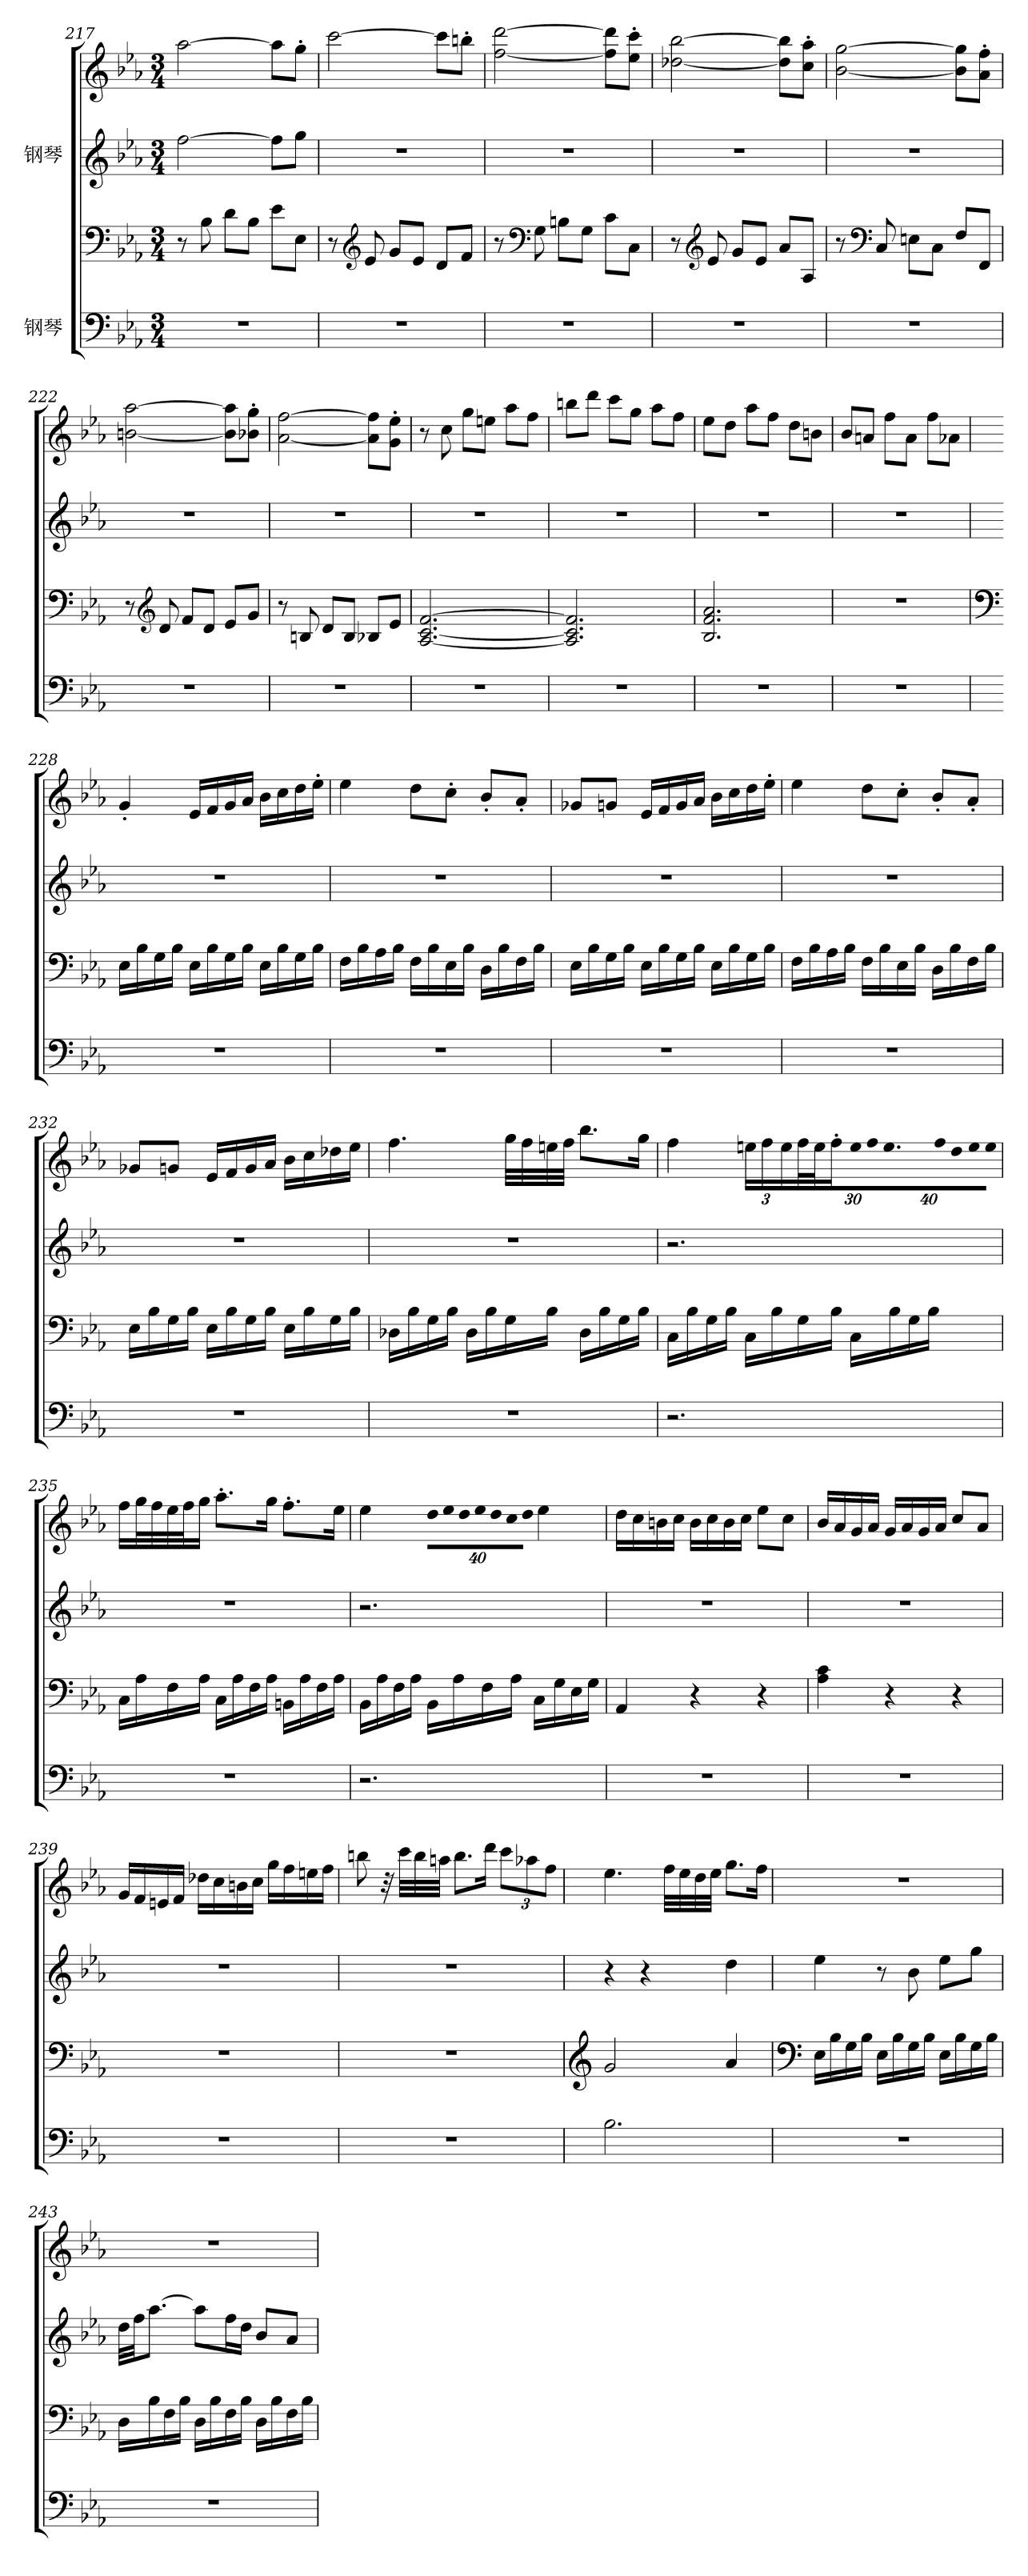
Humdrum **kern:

**kern	**kern	**kern	**kern
*part2	*part2	*part1	*part1
*staff4	*staff3	*staff2	*staff1
*I"钢琴	*	*I"钢琴	*
*clefF4	*clefF4	*clefG2	*clefG2
*k[b-e-a-]	*k[b-e-a-]	*k[b-e-a-]	*k[b-e-a-]
*M3/4	*M3/4	*M3/4	*M3/4
=217	=217	=217	=217
2.r	8r	[2ff\	[2aa-\
.	8B-\	.	.
.	8d\L	.	.
.	8B-\J	.	.
.	8e-\L	8ff\L]	8aa-\L]
.	8E-\J	8gg\J	8gg'\J
=218	=218	=218	=218
2.r	8r	2.r	[2ccc\
*	*clefG2	*	*
.	8e-/	.	.
.	8g/L	.	.
.	8e-/J	.	.
.	8d/L	.	8ccc\L]
.	8f/J	.	8bbn'\J
=219	=219	=219	=219
2.r	8r	2.r	[2ff\ [2ddd\
*	*clefF4	*	*
.	8G\	.	.
.	8Bn\L	.	.
.	8G\J	.	.
.	8c\L	.	8ff\] 8ddd\]L
.	8C\J	.	8ee-\' 8ccc\'J
=220	=220	=220	=220
2.r	8r	2.r	[2dd-X\ [2bb-\
*	*clefG2	*	*
.	8e-/	.	.
.	8g/L	.	.
.	8e-/J	.	.
.	8a-/L	.	8dd-\] 8bb-\]L
.	8A-/J	.	8cc\' 8aa-\'J
!!LO:LB:g=z
=221	=221	=221	=221
2.r	8r	2.r	[2b-\ [2gg\
*	*clefF4	*	*
.	8C/	.	.
.	8En\L	.	.
.	8C\J	.	.
.	8F/L	.	8b-\] 8gg\]L
.	8FF/J	.	8a-\' 8ff\'J
=222	=222	=222	=222
2.r	8r	2.r	[2bn\ [2aa-\
*	*clefG2	*	*
.	8d/	.	.
.	8f/L	.	.
.	8d/J	.	.
.	8e-/L	.	8b\] 8aa-\]L
.	8g/J	.	8b-X\' 8gg\'J
=223	=223	=223	=223
2.r	8r	2.r	[2a-\ [2ff\
.	8Bn/	.	.
.	8d/L	.	.
.	8B/J	.	.
.	8B-X/L	.	8a-\] 8ff\]L
.	8e-/J	.	8g\' 8ee-\'J
=224	=224	=224	=224
2.r	[2.A-/ [2.c/ [2.f/	2.r	8r
.	.	.	8cc\
.	.	.	8gg\L
.	.	.	8een\J
.	.	.	8aa-\L
.	.	.	8ff\J
!!LO:LB:g=z
=225	=225	=225	=225
2.r	2.A-/] 2.c/] 2.f/]	2.r	8bbn\L
.	.	.	8ddd\J
.	.	.	8ccc\L
.	.	.	8gg\J
.	.	.	8aa-\L
.	.	.	8ff\J
=226	=226	=226	=226
2.r	2.B-/ 2.f/ 2.a-/	2.r	8ee-\L
.	.	.	8dd\J
.	.	.	8aa-\L
.	.	.	8ff\J
.	.	.	8dd\L
.	.	.	8bn\J
=227	=227	=227	=227
2.r	2.r	2.r	8b-/L
.	.	.	8an/J
.	.	.	8ff\L
.	.	.	8a\J
.	.	.	8ff\L
.	.	.	8a-X\J
=228	=228	=228	=228
*	*clefF4	*	*
2.r	16E-\LL	2.r	4g'/
.	16B-\	.	.
.	16G\	.	.
.	16B-\JJ	.	.
.	16E-\LL	.	16e-/LL
.	16B-\	.	16f/
.	16G\	.	16g/
.	16B-\JJ	.	16a-/JJ
.	16E-\LL	.	16b-\LL
.	16B-\	.	16cc\
.	16G\	.	16dd\
.	16B-\JJ	.	16ee-'\JJ
!!LO:PB:g=z
=229	=229	=229	=229
2.r	16F\LL	2.r	4ee-\
.	16B-\	.	.
.	16A-\	.	.
.	16B-\JJ	.	.
.	16F\LL	.	8dd\L
.	16B-\	.	.
.	16E-\	.	8cc'\J
.	16B-\JJ	.	.
.	16D\LL	.	8b-'/L
.	16B-\	.	.
.	16F\	.	8a-'/J
.	16B-\JJ	.	.
=230	=230	=230	=230
2.r	16E-\LL	2.r	8g-X/L
.	16B-\	.	.
.	16G\	.	8gn/J
.	16B-\JJ	.	.
.	16E-\LL	.	16e-/LL
.	16B-\	.	16f/
.	16G\	.	16g/
.	16B-\JJ	.	16a-/JJ
.	16E-\LL	.	16b-\LL
.	16B-\	.	16cc\
.	16G\	.	16dd\
.	16B-\JJ	.	16ee-'\JJ
=231	=231	=231	=231
2.r	16F\LL	2.r	4ee-\
.	16B-\	.	.
.	16A-\	.	.
.	16B-\JJ	.	.
.	16F\LL	.	8dd\L
.	16B-\	.	.
.	16E-\	.	8cc'\J
.	16B-\JJ	.	.
.	16D\LL	.	8b-'/L
.	16B-\	.	.
.	16F\	.	8a-'/J
.	16B-\JJ	.	.
!!LO:LB:g=z
=232	=232	=232	=232
2.r	16E-\LL	2.r	8g-X/L
.	16B-\	.	.
.	16G\	.	8gn/J
.	16B-\JJ	.	.
.	16E-\LL	.	16e-/LL
.	16B-\	.	16f/
.	16G\	.	16g/
.	16B-\JJ	.	16a-/JJ
.	16E-\LL	.	16b-\LL
.	16B-\	.	16cc\
.	16G\	.	16dd-X\
.	16B-\JJ	.	16ee-\JJ
=233	=233	=233	=233
2.r	16D-X\LL	2.r	4.ff\
.	16B-\	.	.
.	16G\	.	.
.	16B-\JJ	.	.
.	16D-\LL	.	.
.	16B-\	.	.
.	16G\	.	32gg\LLL
.	.	.	32ff\
.	16B-\JJ	.	32een\
.	.	.	32ff\JJJ
.	16D-\LL	.	8.bb-\L
.	16B-\	.	.
.	16G\	.	.
.	16B-\JJ	.	16gg\Jk
!!LO:LB:g=z
=234	=234	=234	=234
2.r	16C\LL	2.r	4ff\
.	16B-\	.	.
.	16G\	.	.
.	16B-\JJ	.	.
*	*	*	*Xbrackettup
.	16C\LL	.	24een\LL
.	.	.	24ff\
.	16B-\	.	.
.	.	.	24ee\
.	16G\	.	32ff\L
.	.	.	32ee\J
.	16B-\JJ	.	16ff'\
!	!	!	!LO:N:vis=256%9
.	16C\LL	.	960%17ee\KL
!	!	!	!LO:N:vis=32
.	.	.	640%23ff\
!	!	!	!LO:N:vis=32.
.	.	.	1920%103ee\
.	16B-\	.	.
!	!	!	!LO:N:vis=32
.	.	.	640%23ff\
.	16G\	.	.
!	!	!	!LO:N:vis=32
.	.	.	640%23dd\
!	!	!	!LO:N:vis=32
.	.	.	640%23ee\
.	16B-\JJ	.	.
!	!	!	!LO:N:vis=32
.	.	.	640%23ee\JJJ
960ryy	960ryy	960ryy	.
=235	=235	=235	=235
2.r	16C\LL	2.r	16ff\LL
.	16A-\	.	32gg\L
.	.	.	32ff\
.	16F\	.	32ee-\
.	.	.	32ff\J
.	16A-\JJ	.	16gg\JJ
.	16C\LL	.	8.aa-'\L
.	16A-\	.	.
.	16F\	.	.
.	16A-\JJ	.	16gg\Jk
.	16BBn\LL	.	8.ff'\L
.	16A-\	.	.
.	16F\	.	.
.	16A-\JJ	.	16ee-\Jk
!!LO:PB:g=z
=236	=236	=236	=236
2.r	16BB-\LL	2.r	4ee-\
.	16A-\	.	.
.	16F\	.	.
.	16A-\JJ	.	.
!	!	!	!LO:N:vis=32
.	16BB-\LL	.	640%23dd\LLL
!	!	!	!LO:N:vis=32
.	.	.	640%23ee-\
.	16A-\	.	.
!	!	!	!LO:N:vis=32
.	.	.	640%23dd\
!	!	!	!LO:N:vis=32
.	.	.	640%23ee-\
.	16F\	.	.
!	!	!	!LO:N:vis=32
.	.	.	640%23dd\
!	!	!	!LO:N:vis=32
.	.	.	640%23cc\
.	16A-\JJ	.	.
!	!	!	!LO:N:vis=32
.	.	.	640%23dd\JJJ
.	16C\LL	.	.
.	.	.	4ee-\
.	16G\	.	.
.	16E-\	.	.
.	16G\JJ	.	.
640ryy	640ryy	640ryy	.
=237	=237	=237	=237
2.r	4AA-/	2.r	16dd\LL
.	.	.	16cc\
.	.	.	16bn\
.	.	.	16cc\JJ
.	4r	.	16b\LL
.	.	.	16cc\
.	.	.	16b\
.	.	.	16cc\JJ
.	4r	.	8ee-\L
.	.	.	8cc\J
=238	=238	=238	=238
2.r	4A-\ 4c\	2.r	16b-/LL
.	.	.	16a-/
.	.	.	16g/
.	.	.	16a-/JJ
.	4r	.	16g/LL
.	.	.	16a-/
.	.	.	16g/
.	.	.	16a-/JJ
.	4r	.	8cc/L
.	.	.	8a-/J
!!LO:LB:g=z
=239	=239	=239	=239
2.r	2.r	2.r	16g/LL
.	.	.	16f/
.	.	.	16en/
.	.	.	16f/JJ
.	.	.	16dd-X\LL
.	.	.	16cc\
.	.	.	16bn\
.	.	.	16cc\JJ
.	.	.	16gg\LL
.	.	.	16ff\
.	.	.	16een\
.	.	.	16ff\JJ
=240	=240	=240	=240
*	*	*	*MM120
2.r	2.r	2.r	8bbn\
.	.	.	32r
.	.	.	32ccc\LLL
.	.	.	32bb\
.	.	.	32aan\JJJ
.	.	.	8.bb\L
.	.	.	16ddd\Jk
.	.	.	12ccc\L
.	.	.	12aa-X\
.	.	.	12ff\J
=241	=241	=241	=241
*	*clefG2	*	*
2.B-\	2g/	4r	4.ee-\
.	.	4r	.
.	.	.	32ff\LLL
.	.	.	32ee-\
.	.	.	32dd\
.	.	.	32ee-\JJJ
*	*	*	*MM85
.	4a-/	4dd\	8.gg\L
.	.	.	16ff\Jk
!!LO:LB:g=z
=242	=242	=242	=242
*	*clefF4	*	*
*	*	*	*MM135
2.r	16E-\LL	4ee-\	2.r
.	16B-\	.	.
.	16G\	.	.
.	16B-\JJ	.	.
.	16E-\LL	8r	.
.	16B-\	.	.
.	16G\	8b-\	.
.	16B-\JJ	.	.
.	16E-\LL	8ee-\L	.
.	16B-\	.	.
.	16G\	8gg\J	.
.	16B-\JJ	.	.
=243	=243	=243	=243
2.r	16D\LL	32dd\LLL	2.r
.	.	32ff\JJ	.
.	16B-\	[8.aa-\J	.
.	16F\	.	.
.	16B-\JJ	.	.
.	16D\LL	8aa-\L]	.
.	16B-\	.	.
.	16F\	16ff\L	.
.	16B-\JJ	16dd\JJ	.
.	16D\LL	8b-/L	.
.	16B-\	.	.
.	16F\	8a-/J	.
.	16B-\JJ	.	.
=	=	=	=
*-	*-	*-	*-
